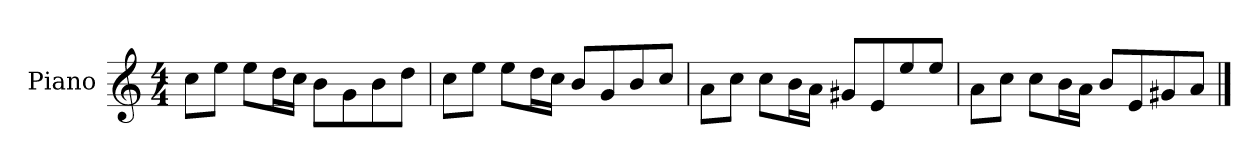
**kern
*part1
*staff1
*I"Piano
*I'P-no
*clefG2
*k[]
*M4/4
*MM90
=1
8cc\L
8ee\J
8ee\L
16dd\L
16cc\JJ
8b\L
8g\
8b\
8dd\J
=2
8cc\L
8ee\J
8ee\L
16dd\L
16cc\JJ
8b/L
8g/
8b/
8cc/J
=3
8a\L
8cc\J
8cc\L
16b\L
16a\JJ
8g#X/L
8e/
8ee/
8ee/J
=4
8a\L
8cc\J
8cc\L
16b\L
16a\JJ
8b/L
8e/
8g#X/
8a/J
==
*-
